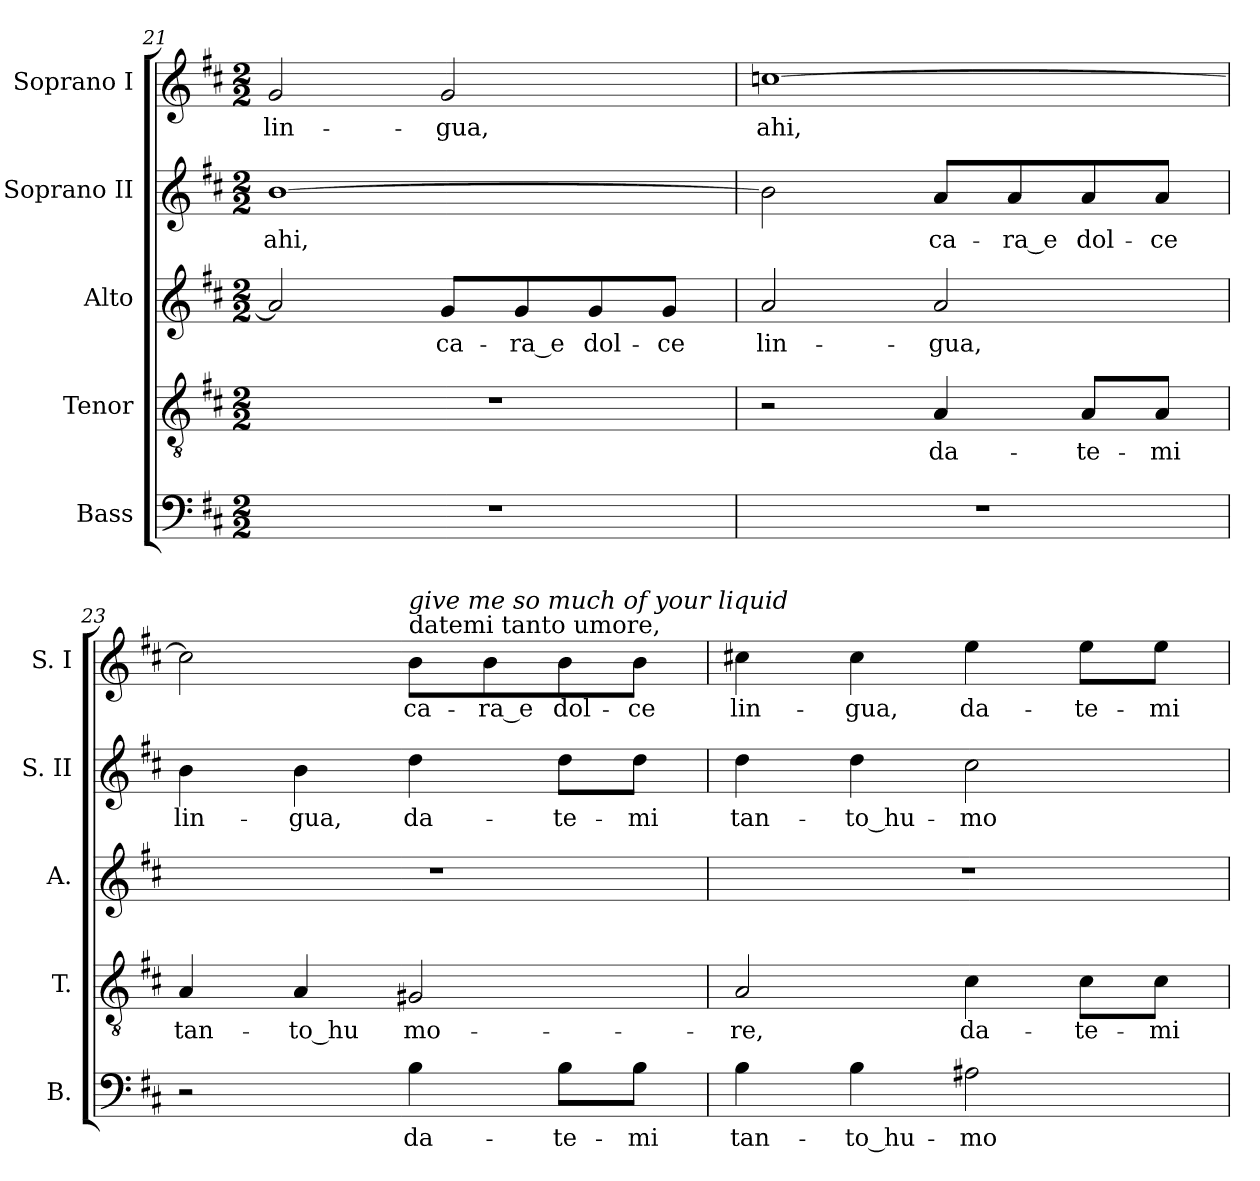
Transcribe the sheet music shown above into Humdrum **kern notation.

**kern	**text	**kern	**text	**kern	**text	**kern	**text	**kern	**text
*part5	*part5	*part4	*part4	*part3	*part3	*part2	*part2	*part1	*part1
*staff5	*staff5	*staff4	*staff4	*staff3	*staff3	*staff2	*staff2	*staff1	*staff1
*I"Bass	*	*I"Tenor	*	*I"Alto	*	*I"Soprano II	*	*I"Soprano I	*
*I'B.	*	*I'T.	*	*I'A.	*	*I'S. II	*	*I'S. I	*
!!LO:LB:g=z
*clefF4	*	*clefGv2	*	*clefG2	*	*clefG2	*	*clefG2	*
*	*	*ITrd7c12	*	*	*	*	*	*	*
*k[f#c#]	*	*k[f#c#]	*	*k[f#c#]	*	*k[f#c#]	*	*k[f#c#]	*
*D:	*	*D:	*	*D:	*	*D:	*	*D:	*
*M2/2	*	*M2/2	*	*M2/2	*	*M2/2	*	*M2/2	*
=21	=21	=21	=21	=21	=21	=21	=21	=21	=21
!	!	!	!	!	!	!	!LO:LY:b:color=#000000	!	!
!	!	!	!	!	!	!	!	!	!LO:LY:b:color=#000000
1r	.	1r	.	2ai/]	.	[>1bi	ahi,	2gi/	lin-
!	!	!	!	!	!LO:LY:b:color=#000000	!	!	!	!
!	!	!	!	!	!	!	!	!	!LO:LY:b:color=#000000
.	.	.	.	8gi/L	ca-	.	.	2gi/	-gua,
!	!	!	!	!	!LO:LY:b:color=#000000	!	!	!	!
.	.	.	.	8gi/	-ra_e	.	.	.	.
!	!	!	!	!	!LO:LY:b:color=#000000	!	!	!	!
.	.	.	.	8gi/	dol-	.	.	.	.
!	!	!	!	!	!LO:LY:b:color=#000000	!	!	!	!
.	.	.	.	8gi/J	-ce	.	.	.	.
=22	=22	=22	=22	=22	=22	=22	=22	=22	=22
!	!	!	!	!	!LO:LY:b:color=#000000	!	!	!	!
!	!	!	!	!	!	!	!	!	!LO:LY:b:color=#000000
1r	.	2r	.	2ai/	lin-	2bi\]	.	[>1ccni	ahi,
!	!	!	!LO:LY:b:color=#000000	!	!	!	!	!	!
!	!	!	!	!	!LO:LY:b:color=#000000	!	!	!	!
!	!	!	!	!	!	!	!LO:LY:b:color=#000000	!	!
.	.	4AAi/	da-	2ai/	-gua,	8ai/L	ca-	.	.
!	!	!	!	!	!	!	!LO:LY:b:color=#000000	!	!
.	.	.	.	.	.	8ai/	-ra_e	.	.
!	!	!	!LO:LY:b:color=#000000	!	!	!	!	!	!
!	!	!	!	!	!	!	!LO:LY:b:color=#000000	!	!
.	.	8AAi/L	-te-	.	.	8ai/	dol-	.	.
!	!	!	!LO:LY:b:color=#000000	!	!	!	!	!	!
!	!	!	!	!	!	!	!LO:LY:b:color=#000000	!	!
.	.	8AAi/J	-mi	.	.	8ai/J	-ce	.	.
=23	=23	=23	=23	=23	=23	=23	=23	=23	=23
!	!	!	!LO:LY:b:color=#000000	!	!	!	!	!	!
!	!	!	!	!	!	!	!LO:LY:b:color=#000000	!	!
2r	.	4AAi/	tan-	1r	.	4bi\	lin-	2cci\]	.
!	!	!	!LO:LY:b:color=#000000	!	!	!	!	!	!
!	!	!	!	!	!	!	!LO:LY:b:color=#000000	!	!
.	.	4AAi/	-to_hu	.	.	4bi\	-gua,	.	.
!	!LO:LY:b:color=#000000	!	!	!	!	!	!	!	!
!	!	!	!LO:LY:b:color=#000000	!	!	!	!	!	!
!	!	!	!	!	!	!	!LO:LY:b:color=#000000	!	!
!	!	!	!	!	!	!	!	!LO:TX:a:t=datemi tanto umore,	!
!	!	!	!	!	!	!	!	!LO:TX:i:t=give me so much of your liquid	!
!	!	!	!	!	!	!	!	!	!LO:LY:b:color=#000000
4Bi\	da-	2GG#Xi/	mo-	.	.	4ddi\	da-	8bi\L	ca-
!	!	!	!	!	!	!	!	!	!LO:LY:b:color=#000000
.	.	.	.	.	.	.	.	8bi\	-ra_e
!	!LO:LY:b:color=#000000	!	!	!	!	!	!	!	!
!	!	!	!	!	!	!	!LO:LY:b:color=#000000	!	!
!	!	!	!	!	!	!	!	!	!LO:LY:b:color=#000000
8Bi\L	-te-	.	.	.	.	8ddi\L	-te-	8bi\	dol-
!	!LO:LY:b:color=#000000	!	!	!	!	!	!	!	!
!	!	!	!	!	!	!	!LO:LY:b:color=#000000	!	!
!	!	!	!	!	!	!	!	!	!LO:LY:b:color=#000000
8Bi\J	-mi	.	.	.	.	8ddi\J	-mi	8bi\J	-ce
=24	=24	=24	=24	=24	=24	=24	=24	=24	=24
!	!LO:LY:b:color=#000000	!	!	!	!	!	!	!	!
!	!	!	!LO:LY:b:color=#000000	!	!	!	!	!	!
!	!	!	!	!	!	!	!LO:LY:b:color=#000000	!	!
!	!	!	!	!	!	!	!	!	!LO:LY:b:color=#000000
4Bi\	tan-	2AAi/	-re,	1r	.	4ddi\	tan-	4cc#Xi\	lin-
!	!LO:LY:b:color=#000000	!	!	!	!	!	!	!	!
!	!	!	!	!	!	!	!LO:LY:b:color=#000000	!	!
!	!	!	!	!	!	!	!	!	!LO:LY:b:color=#000000
4Bi\	-to_hu-	.	.	.	.	4ddi\	-to_hu-	4cc#i\	-gua,
!	!LO:LY:b:color=#000000	!	!	!	!	!	!	!	!
!	!	!	!LO:LY:b:color=#000000	!	!	!	!	!	!
!	!	!	!	!	!	!	!LO:LY:b:color=#000000	!	!
!	!	!	!	!	!	!	!	!	!LO:LY:b:color=#000000
2A#Xi\	-mo-	4C#i\	da-	.	.	2cc#i\	-mo-	4eei\	da-
!	!	!	!LO:LY:b:color=#000000	!	!	!	!	!	!
!	!	!	!	!	!	!	!	!	!LO:LY:b:color=#000000
.	.	8C#i\L	-te-	.	.	.	.	8eei\L	-te-
!	!	!	!LO:LY:b:color=#000000	!	!	!	!	!	!
!	!	!	!	!	!	!	!	!	!LO:LY:b:color=#000000
.	.	8C#i\J	-mi	.	.	.	.	8eei\J	-mi
=	=	=	=	=	=	=	=	=	=
*-	*-	*-	*-	*-	*-	*-	*-	*-	*-
